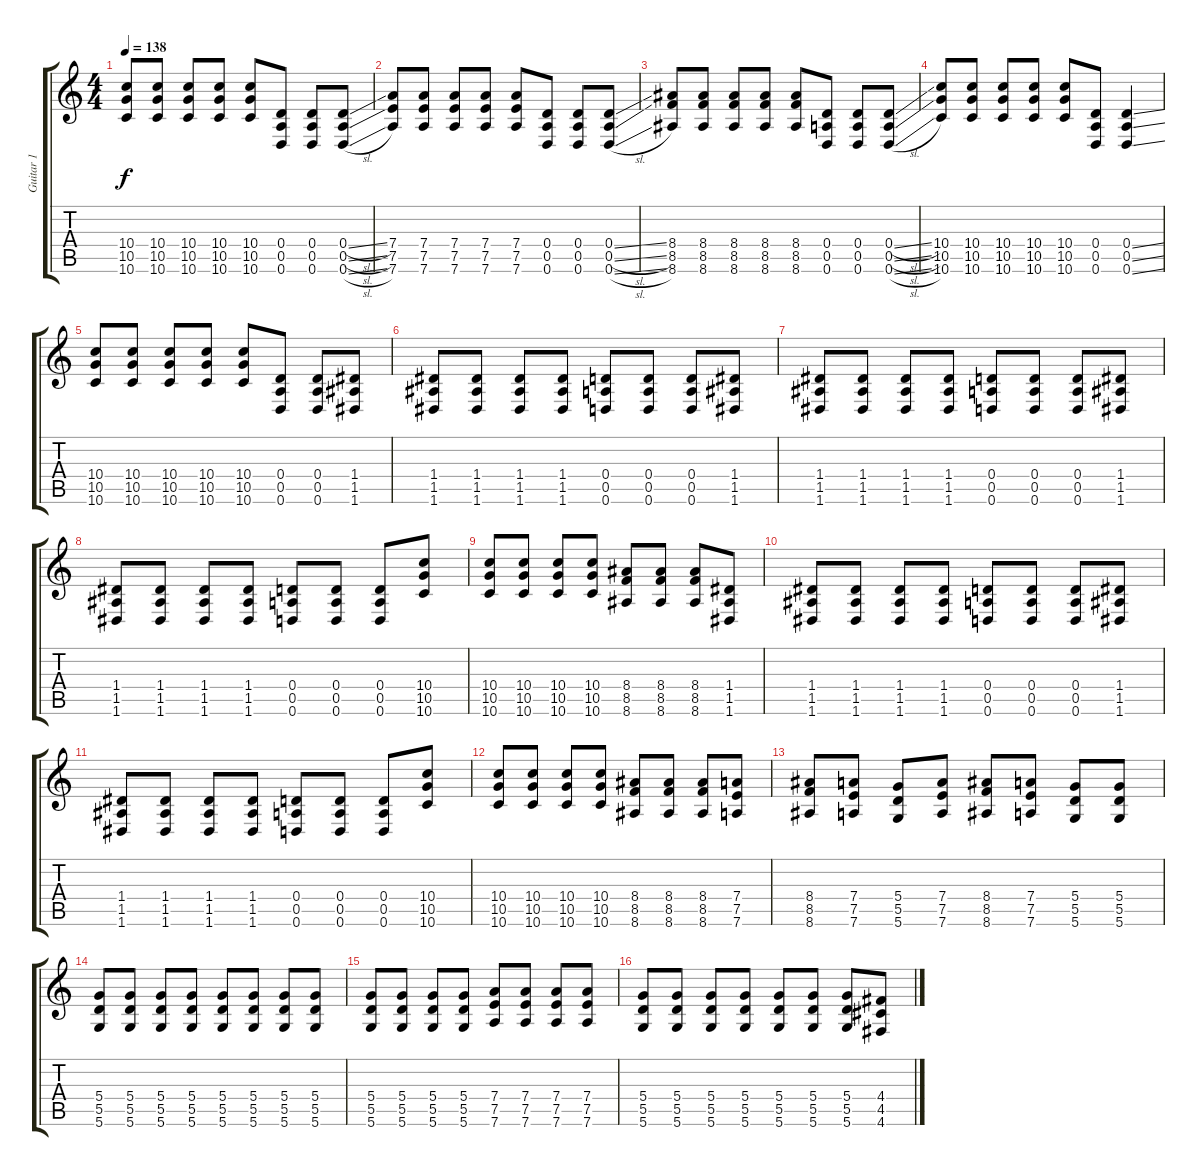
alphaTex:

\track ("Guitar 1" "Guitar 1") {instrument overdrivenguitar}
\staff {score tabs}
\tuning (E4 B3 G3 D3 A2 D2) {hide}
\ts (4 4)
\tempo 138
\clef g2
\ks c
(10.4 10.5 10.6).8{dy f} (10.4 10.5 10.6).8 (10.4 10.5 10.6).8 (10.4 10.5 10.6).8 (10.4 10.5 10.6).8 (0.4 0.5 0.6).8 (0.4 0.5 0.6).8 (0.4{sl} 0.5{sl} 0.6{sl}).8 |
(7.4 7.5 7.6).8 (7.4 7.5 7.6).8 (7.4 7.5 7.6).8 (7.4 7.5 7.6).8 (7.4 7.5 7.6).8 (0.4 0.5 0.6).8 (0.4 0.5 0.6).8 (0.4{ss} 0.5{sl} 0.6{sl}).8 |
(8.4 8.5 8.6).8 (8.4 8.5 8.6).8 (8.4 8.5 8.6).8 (8.4 8.5 8.6).8 (8.4 8.5 8.6).8 (0.4 0.5 0.6).8 (0.4 0.5 0.6).8 (0.4{sl} 0.5{sl} 0.6{sl}).8 |
(10.4 10.5 10.6).8 (10.4 10.5 10.6).8 (10.4 10.5 10.6).8 (10.4 10.5 10.6).8 (10.4 10.5 10.6).8 (0.4 0.5 0.6).8 (0.4{ss} 0.5{ss} 0.6{ss}).4 |
(10.4 10.5 10.6).8 (10.4 10.5 10.6).8 (10.4 10.5 10.6).8 (10.4 10.5 10.6).8 (10.4 10.5 10.6).8 (0.4 0.5 0.6).8 (0.4 0.5 0.6).8 (1.4 1.5 1.6).8 |
(1.4 1.5 1.6).8 (1.4 1.5 1.6).8 (1.4 1.5 1.6).8 (1.4 1.5 1.6).8 (0.4 0.5 0.6).8 (0.4 0.5 0.6).8 (0.4 0.5 0.6).8 (1.4 1.5 1.6).8 |
(1.4 1.5 1.6).8 (1.4 1.5 1.6).8 (1.4 1.5 1.6).8 (1.4 1.5 1.6).8 (0.4 0.5 0.6).8 (0.4 0.5 0.6).8 (0.4 0.5 0.6).8 (1.4 1.5 1.6).8 |
(1.4 1.5 1.6).8 (1.4 1.5 1.6).8 (1.4 1.5 1.6).8 (1.4 1.5 1.6).8 (0.4 0.5 0.6).8 (0.4 0.5 0.6).8 (0.4 0.5 0.6).8 (10.4 10.5 10.6).8 |
(10.4 10.5 10.6).8 (10.4 10.5 10.6).8 (10.4 10.5 10.6).8 (10.4 10.5 10.6).8 (8.4 8.5 8.6).8 (8.4 8.5 8.6).8 (8.4 8.5 8.6).8 (1.4 1.5 1.6).8 |
(1.4 1.5 1.6).8 (1.4 1.5 1.6).8 (1.4 1.5 1.6).8 (1.4 1.5 1.6).8 (0.4 0.5 0.6).8 (0.4 0.5 0.6).8 (0.4 0.5 0.6).8 (1.4 1.5 1.6).8 |
(1.4 1.5 1.6).8 (1.4 1.5 1.6).8 (1.4 1.5 1.6).8 (1.4 1.5 1.6).8 (0.4 0.5 0.6).8 (0.4 0.5 0.6).8 (0.4 0.5 0.6).8 (10.4 10.5 10.6).8 |
(10.4 10.5 10.6).8 (10.4 10.5 10.6).8 (10.4 10.5 10.6).8 (10.4 10.5 10.6).8 (8.4 8.5 8.6).8 (8.4 8.5 8.6).8 (8.4 8.5 8.6).8 (7.4 7.5 7.6).8 |
(8.4 8.5 8.6).8 (7.4 7.5 7.6).8 (5.4 5.5 5.6).8 (7.4 7.5 7.6).8 (8.4 8.5 8.6).8 (7.4 7.5 7.6).8 (5.4 5.5 5.6).8 (5.4 5.5 5.6).8 |
(5.4 5.5 5.6).8 (5.4 5.5 5.6).8 (5.4 5.5 5.6).8 (5.4 5.5 5.6).8 (5.4 5.5 5.6).8 (5.4 5.5 5.6).8 (5.4 5.5 5.6).8 (5.4 5.5 5.6).8 |
(5.4 5.5 5.6).8 (5.4 5.5 5.6).8 (5.4 5.5 5.6).8 (5.4 5.5 5.6).8 (7.4 7.5 7.6).8 (7.4 7.5 7.6).8 (7.4 7.5 7.6).8 (7.4 7.5 7.6).8 |
(5.4 5.5 5.6).8 (5.4 5.5 5.6).8 (5.4 5.5 5.6).8 (5.4 5.5 5.6).8 (5.4 5.5 5.6).8 (5.4 5.5 5.6).8 (5.4 5.5 5.6).8 (4.4 4.5 4.6).8
